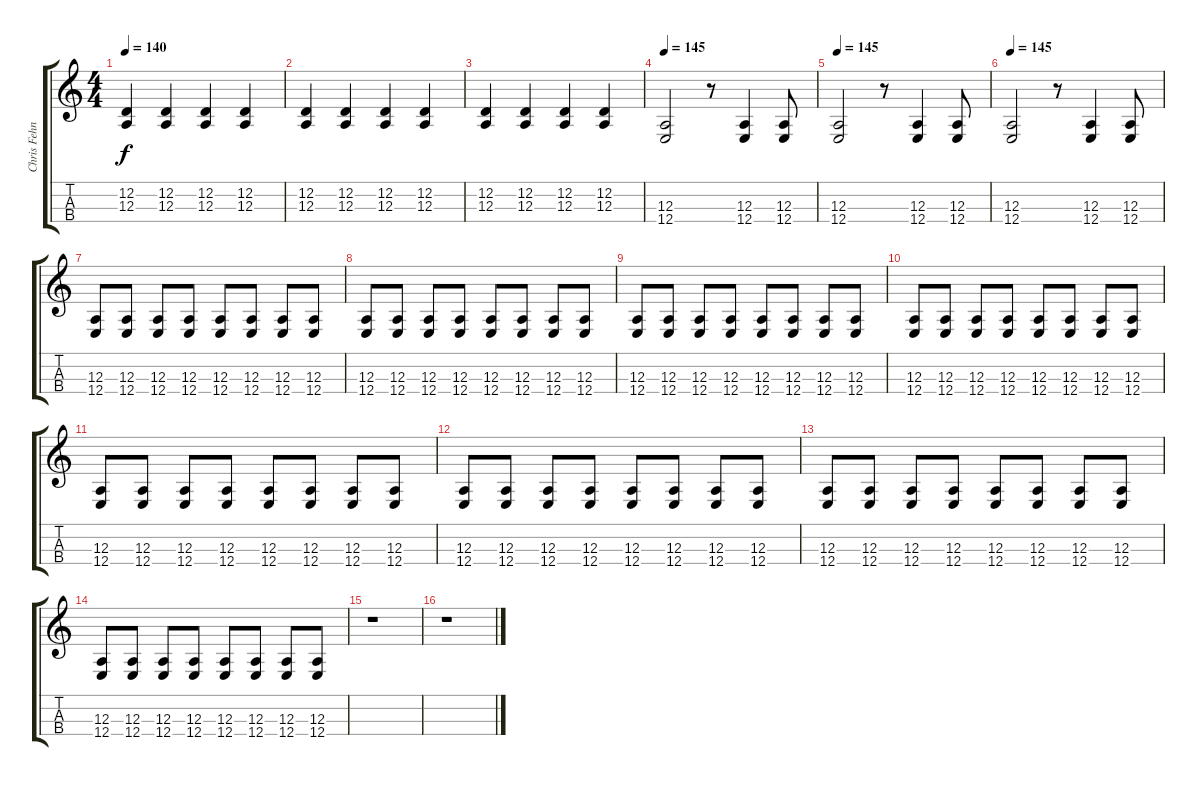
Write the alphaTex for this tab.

\track ("Chris Fehn Pinokio" "Chris Fehn") {instrument melodictom}
\staff {score tabs}
\tuning (G3 D3 A2 E2) {hide}
\ts (4 4)
\tempo 140
\clef g2
\ks c
(12.2 12.3).4{dy f} (12.2 12.3).4 (12.2 12.3).4 (12.2 12.3).4 |
(12.2 12.3).4 (12.2 12.3).4 (12.2 12.3).4 (12.2 12.3).4 |
(12.2 12.3).4 (12.2 12.3).4 (12.2 12.3).4 (12.2 12.3).4 |
\tempo 145
(12.3 12.4).2 r.8 (12.3 12.4).4 (12.3 12.4).8 |
\tempo 145
(12.3 12.4).2 r.8 (12.3 12.4).4 (12.3 12.4).8 |
\tempo 145
(12.3 12.4).2 r.8 (12.3 12.4).4 (12.3 12.4).8 |
(12.3 12.4).8 (12.3 12.4).8 (12.3 12.4).8 (12.3 12.4).8 (12.3 12.4).8 (12.3 12.4).8 (12.3 12.4).8 (12.3 12.4).8 |
(12.3 12.4).8 (12.3 12.4).8 (12.3 12.4).8 (12.3 12.4).8 (12.3 12.4).8 (12.3 12.4).8 (12.3 12.4).8 (12.3 12.4).8 |
(12.3 12.4).8 (12.3 12.4).8 (12.3 12.4).8 (12.3 12.4).8 (12.3 12.4).8 (12.3 12.4).8 (12.3 12.4).8 (12.3 12.4).8 |
(12.3 12.4).8 (12.3 12.4).8 (12.3 12.4).8 (12.3 12.4).8 (12.3 12.4).8 (12.3 12.4).8 (12.3 12.4).8 (12.3 12.4).8 |
(12.3 12.4).8 (12.3 12.4).8 (12.3 12.4).8 (12.3 12.4).8 (12.3 12.4).8 (12.3 12.4).8 (12.3 12.4).8 (12.3 12.4).8 |
(12.3 12.4).8 (12.3 12.4).8 (12.3 12.4).8 (12.3 12.4).8 (12.3 12.4).8 (12.3 12.4).8 (12.3 12.4).8 (12.3 12.4).8 |
(12.3 12.4).8 (12.3 12.4).8 (12.3 12.4).8 (12.3 12.4).8 (12.3 12.4).8 (12.3 12.4).8 (12.3 12.4).8 (12.3 12.4).8 |
(12.3 12.4).8 (12.3 12.4).8 (12.3 12.4).8 (12.3 12.4).8 (12.3 12.4).8 (12.3 12.4).8 (12.3 12.4).8 (12.3 12.4).8 |
r.1 |
r.1
